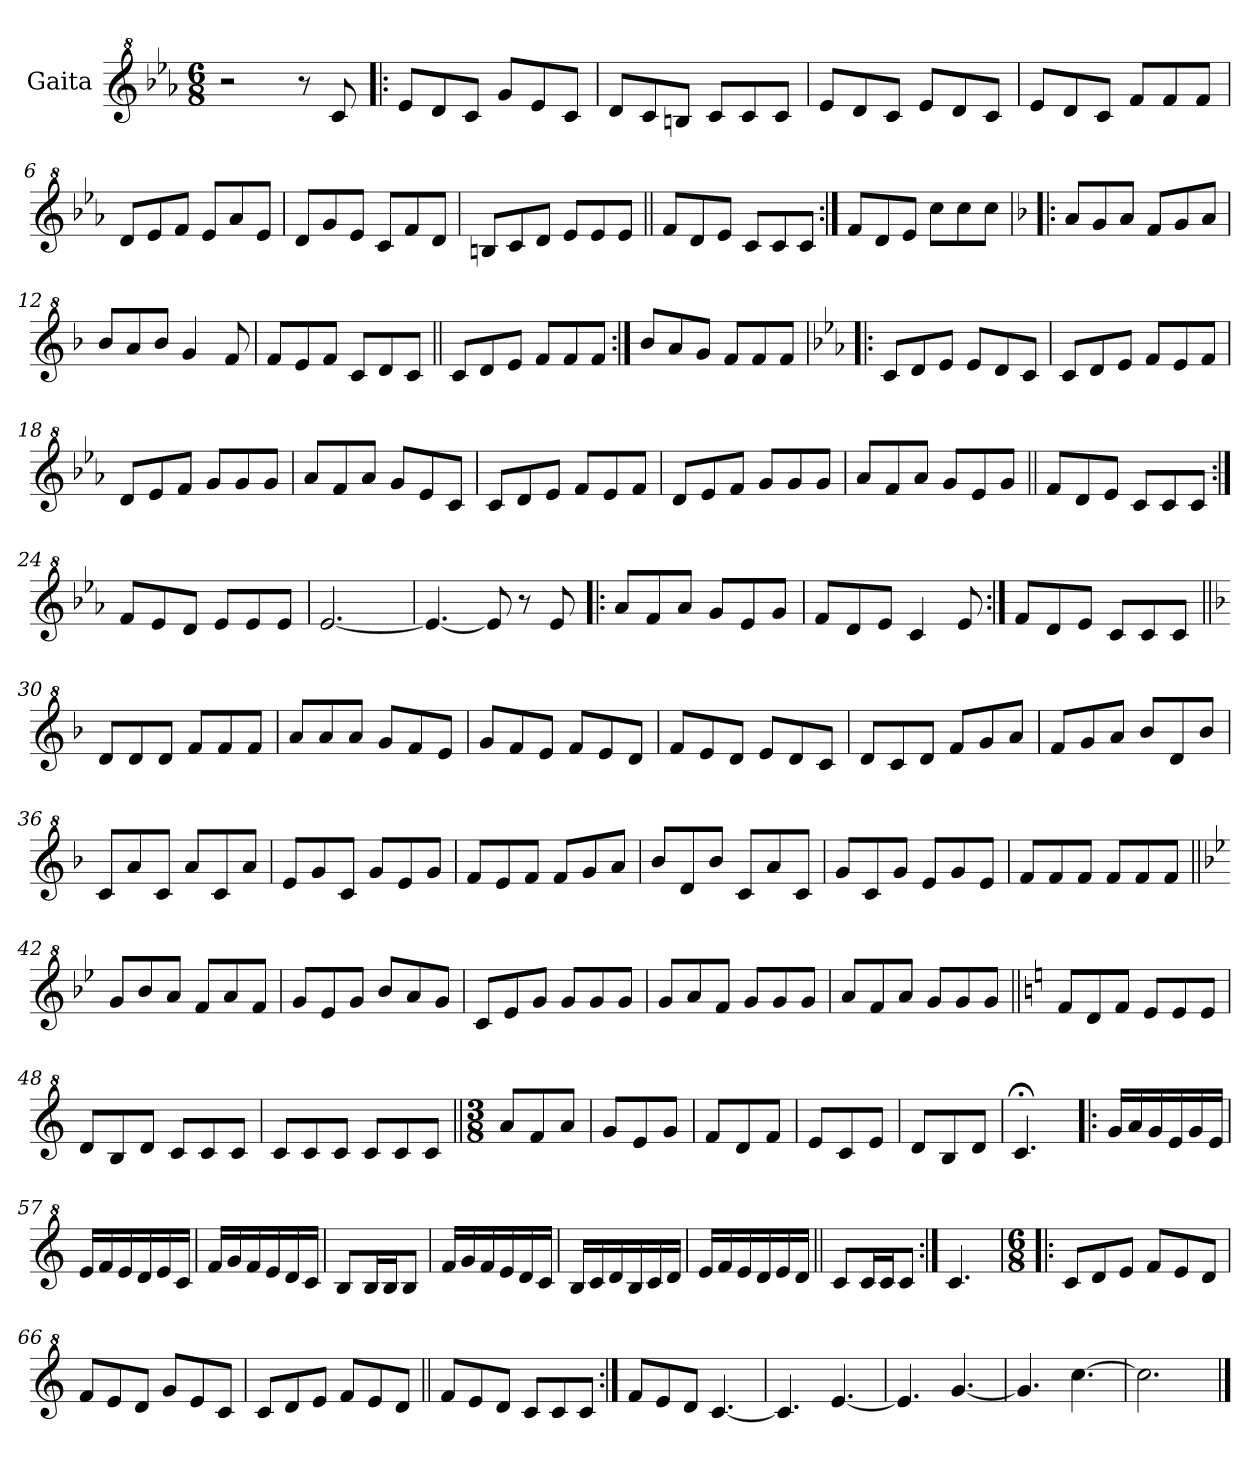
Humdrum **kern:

**kern
*part1
*staff1
*I"Gaita
*clefG^2
*k[b-e-a-]
*M6/8
*MM180
=1
2r
8r
8cc/
=2!|:
8ee-/L
8dd/
8cc/J
8gg/L
8ee-/
8cc/J
=3
8dd/L
8cc/
8bn/J
8cc/L
8cc/
8cc/J
=4
8ee-/L
8dd/
8cc/J
8ee-/L
8dd/
8cc/J
=5
8ee-/L
8dd/
8cc/J
8ff/L
8ff/
8ff/J
=6
8dd/L
8ee-/
8ff/J
8ee-/L
8aa-/
8ee-/J
=7
8dd/L
8gg/
8ee-/J
8cc/L
8ff/
8dd/J
!!LO:LB:g=z
=8
8bn/L
8cc/
8dd/J
8ee-/L
8ee-/
8ee-/J
=9||
8ff/L
8dd/
8ee-/J
8cc/L
8cc/
8cc/J
=10:|!
8ff/L
8dd/
8ee-/J
8ccc\L
8ccc\
8ccc\J
=11!|:
*k[b-]
8aa/L
8gg/
8aa/J
8ff/L
8gg/
8aa/J
=12
8bb-/L
8aa/
8bb-/J
4gg/
8ff/
=13
8ff/L
8ee/
8ff/J
8cc/L
8dd/
8cc/J
!!LO:LB:g=z
=14||
8cc/L
8dd/
8ee/J
8ff/L
8ff/
8ff/J
=15:|!
8bb-/L
8aa/
8gg/J
8ff/L
8ff/
8ff/J
=16!|:
*k[b-e-a-]
8cc/L
8dd/
8ee-/J
8ee-/L
8dd/
8cc/J
=17
8cc/L
8dd/
8ee-/J
8ff/L
8ee-/
8ff/J
=18
8dd/L
8ee-/
8ff/J
8gg/L
8gg/
8gg/J
=19
8aa-/L
8ff/
8aa-/J
8gg/L
8ee-/
8cc/J
!!LO:LB:g=z
=20
8cc/L
8dd/
8ee-/J
8ff/L
8ee-/
8ff/J
=21
8dd/L
8ee-/
8ff/J
8gg/L
8gg/
8gg/J
=22
8aa-/L
8ff/
8aa-/J
8gg/L
8ee-/
8gg/J
=23||
8ff/L
8dd/
8ee-/J
8cc/L
8cc/
8cc/J
=24:|!
8ff/L
8ee-/
8dd/J
8ee-/L
8ee-/
8ee-/J
=25
[2.ee-/
=26
4.ee-/_
8ee-/]
8r
8ee-/
!!LO:LB:g=z
=27!|:
8aa-/L
8ff/
8aa-/J
8gg/L
8ee-/
8gg/J
=28
8ff/L
8dd/
8ee-/J
4cc/
8ee-/
=29:|!
8ff/L
8dd/
8ee-/J
8cc/L
8cc/
8cc/J
=30||
*k[b-]
8dd/L
8dd/
8dd/J
8ff/L
8ff/
8ff/J
=31
8aa/L
8aa/
8aa/J
8gg/L
8ff/
8ee/J
=32
8gg/L
8ff/
8ee/J
8ff/L
8ee/
8dd/J
=33
8ff/L
8ee/
8dd/J
8ee/L
8dd/
8cc/J
!!LO:LB:g=z
=34
8dd/L
8cc/
8dd/J
8ff/L
8gg/
8aa/J
=35
8ff/L
8gg/
8aa/J
8bb-/L
8dd/
8bb-/J
=36
8cc/L
8aa/
8cc/J
8aa/L
8cc/
8aa/J
=37
8ee/L
8gg/
8cc/J
8gg/L
8ee/
8gg/J
=38
8ff/L
8ee/
8ff/J
8ff/L
8gg/
8aa/J
=39
8bb-/L
8dd/
8bb-/J
8cc/L
8aa/
8cc/J
=40
8gg/L
8cc/
8gg/J
8ee/L
8gg/
8ee/J
!!LO:LB:g=z
=41
8ff/L
8ff/
8ff/J
8ff/L
8ff/
8ff/J
=42||
*k[b-e-]
8gg/L
8bb-/
8aa/J
8ff/L
8aa/
8ff/J
=43
8gg/L
8ee-/
8gg/J
8bb-/L
8aa/
8gg/J
=44
8cc/L
8ee-/
8gg/J
8gg/L
8gg/
8gg/J
=45
8gg/L
8aa/
8ff/J
8gg/L
8gg/
8gg/J
=46
8aa/L
8ff/
8aa/J
8gg/L
8gg/
8gg/J
=47||
*k[]
8ff/L
8dd/
8ff/J
8ee/L
8ee/
8ee/J
!!LO:LB:g=z
=48
8dd/L
8b/
8dd/J
8cc/L
8cc/
8cc/J
=49
8cc/L
8cc/
8cc/J
8cc/L
8cc/
8cc/J
=50||
*M3/8
8aa/L
8ff/
8aa/J
=51
8gg/L
8ee/
8gg/J
=52
8ff/L
8dd/
8ff/J
=53
8ee/L
8cc/
8ee/J
=54
8dd/L
8b/
8dd/J
=55
4.cc;</
=56!|:
16gg/LL
16aa/
16gg/
16ee/
16gg/
16ee/JJ
!!LO:LB:g=z
=57
16ee/LL
16ff/
16ee/
16dd/
16ee/
16cc/JJ
=58
16ff/LL
16gg/
16ff/
16ee/
16dd/
16cc/JJ
=59
8b/L
16b/L
16b/J
8b/J
=60
16ff/LL
16gg/
16ff/
16ee/
16dd/
16cc/JJ
=61
16b/LL
16cc/
16dd/
16b/
16cc/
16dd/JJ
=62
16ee/LL
16ff/
16ee/
16dd/
16ee/
16dd/JJ
=63||
8cc/L
16cc/L
16cc/J
8cc/J
=64:|!
4.cc/
!!LO:LB:g=z
=65!|:
*M6/8
8cc/L
8dd/
8ee/J
8ff/L
8ee/
8dd/J
=66
8ff/L
8ee/
8dd/J
8gg/L
8ee/
8cc/J
=67
8cc/L
8dd/
8ee/J
8ff/L
8ee/
8dd/J
=68||
8ff/L
8ee/
8dd/J
8cc/L
8cc/
8cc/J
=69:|!
8ff/L
8ee/
8dd/J
[4.cc/
=70
4.cc/]
[4.ee/
=71
4.ee/]
[4.gg/
=72
4.gg/]
[4.ccc\
=73
2.ccc\]
==
*-
